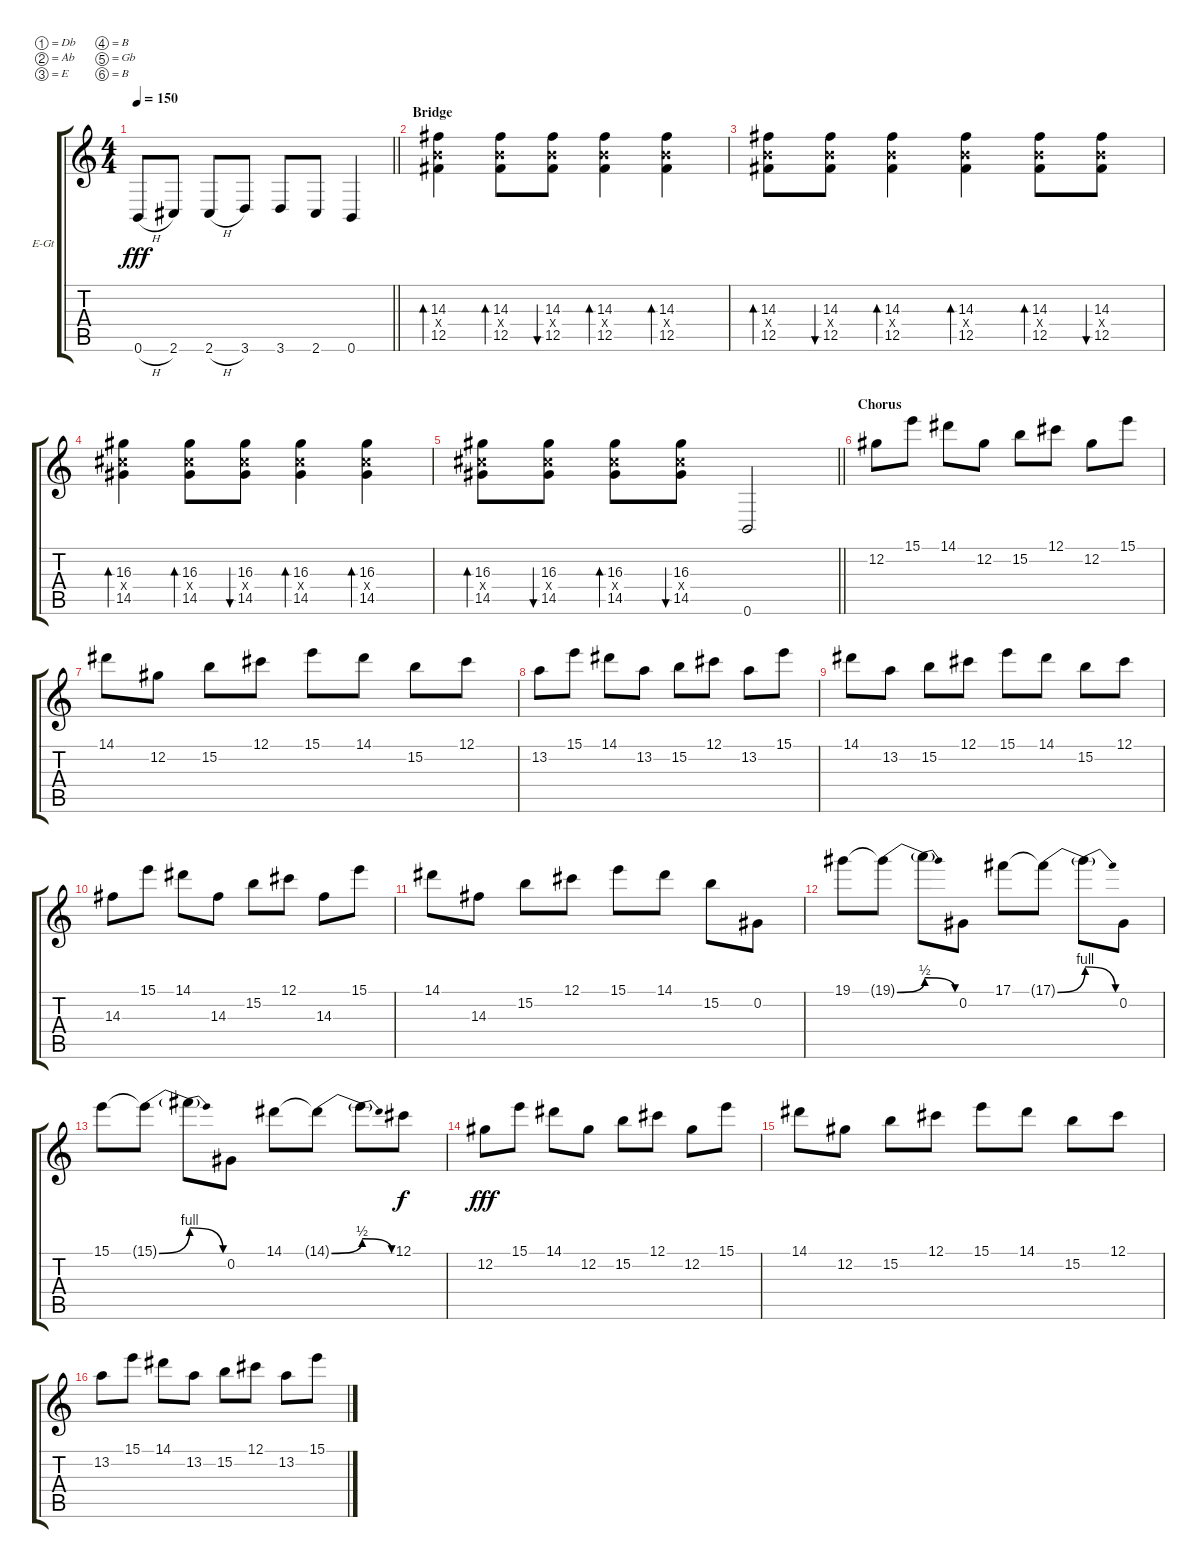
\bracketExtendMode groupsimilarinstruments
\firstSystemTrackNameOrientation horizontal
\otherSystemsTrackNameOrientation horizontal
\track ("Phil Demmel (Distorted)" "E-Gt") {instrument distortionguitar}
\staff {score tabs}
\tuning (Db4 Ab3 E3 B2 Gb2 B1)
\ts (4 4)
\tempo 150
\clef g2
\barLineRight lightlight
\ks c
0.6{h}.8{dy fff} 2.6.8 2.6{h}.8 3.6.8 3.6.8 2.6.8 0.6.4 |
\section ("" "Bridge")
(12.4{x} 14.3 12.5).4{bd 30} (12.4{x} 14.3 12.5).8{bd 30} (12.4{x} 14.3 12.5).8{bu 30} (12.4{x} 14.3 12.5).4{bd 30} (12.4{x} 14.3 12.5).4{bd 30} |
(12.4{x} 14.3 12.5).8{bd 30} (12.4{x} 14.3 12.5).8{bu 30} (12.4{x} 14.3 12.5).4{bd 30} (12.4{x} 14.3 12.5).4{bd 30} (12.4{x} 14.3 12.5).8{bd 30} (12.4{x} 14.3 12.5).8{bu 30} |
(14.4{x} 16.3 14.5).4{bd 30} (14.4{x} 16.3 14.5).8{bd 30} (14.4{x} 16.3 14.5).8{bu 30} (14.4{x} 16.3 14.5).4{bd 30} (14.4{x} 16.3 14.5).4{bd 30} |
\barLineRight lightlight
(14.4{x} 16.3 14.5).8{bd 30} (14.4{x} 16.3 14.5).8{bu 30} (14.4{x} 16.3 14.5).8{bd 30} (14.4{x} 16.3 14.5).8{bu 30} 0.6.2 |
\section ("" "Chorus")
12.2.8 15.1.8 14.1.8 12.2.8 15.2.8 12.1.8 12.2.8 15.1.8 |
14.1.8 12.2.8 15.2.8 12.1.8 15.1.8 14.1.8 15.2.8 12.1.8 |
13.2.8 15.1.8 14.1.8 13.2.8 15.2.8 12.1.8 13.2.8 15.1.8 |
14.1.8 13.2.8 15.2.8 12.1.8 15.1.8 14.1.8 15.2.8 12.1.8 |
14.3.8 15.1.8 14.1.8 14.3.8 15.2.8 12.1.8 14.3.8 15.1.8 |
14.1.8 14.3.8 15.2.8 12.1.8 15.1.8 14.1.8 15.2.8 0.2.8 |
19.1.8 19.1{be (bend 0 0 60 2) t}.8 19.1{be (release 0 2 60 0) t}.8 0.2.8 17.1.8 17.1{be (bend 0 0 60 4) t}.8 17.1{be (release 0 4 60 0) t}.8 0.2.8 |
15.1.8 15.1{be (bend 0 0 60 4) t}.8 15.1{be (release 0 4 60 0) t}.8 0.2.8 14.1.8 14.1{be (bend 0 0 60 2) t}.8 14.1{be (release 0 2 60 0) t}.8 12.1.8{dy f} |
12.2.8{dy fff} 15.1.8 14.1.8 12.2.8 15.2.8 12.1.8 12.2.8 15.1.8 |
14.1.8 12.2.8 15.2.8 12.1.8 15.1.8 14.1.8 15.2.8 12.1.8 |
13.2.8 15.1.8 14.1.8 13.2.8 15.2.8 12.1.8 13.2.8 15.1.8
